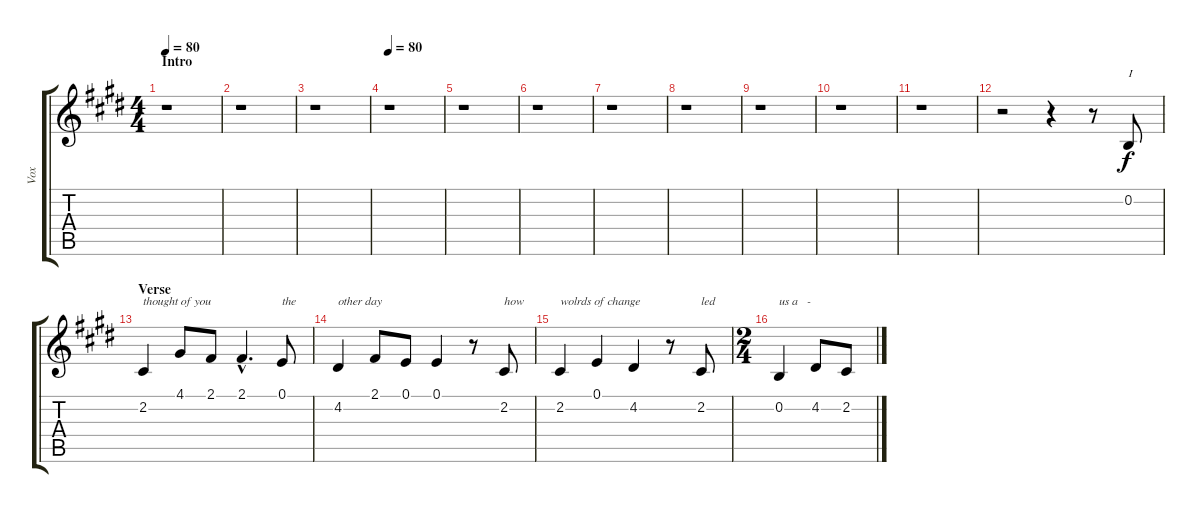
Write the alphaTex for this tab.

\track ("Vox" "Vox") {instrument violin}
\staff {score tabs}
\tuning (E4 B3 G3 D3 A2 E2) {hide}
\ts (4 4)
\section ("" "Intro")
\tempo 80
\tempo 70
\tempo 80
\clef g2
\ks c#minor
r.1{dy f instrument violin} |
r.1 |
r.1 |
\tempo 80
r.1 |
r.1 |
r.1 |
r.1 |
r.1 |
r.1 |
r.1 |
r.1 |
r.2 r.4 r.8 0.2.8{txt "I"} |
\section ("" "Verse ")
2.2.4{txt "thought of you"} 4.1.8 2.1.8 2.1{hac}.4{d} 0.1.8{txt "the"} |
4.2.4{txt "other day"} 2.1.8 0.1.8 0.1.4 r.8 2.2.8{txt "how"} |
2.2.4{txt "wolrds of change"} 0.1.4 4.2.4 r.8 2.2.8{txt "led"} |
\ts (2 4)
0.2.4{txt "us a   -"} 4.2.8 2.2.8
